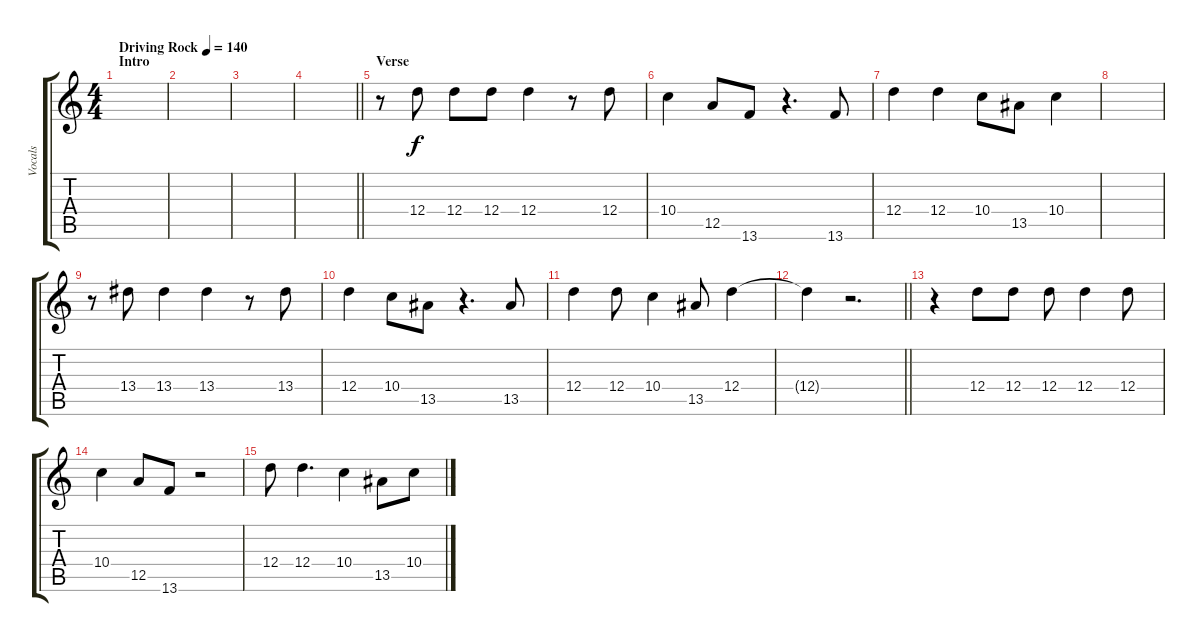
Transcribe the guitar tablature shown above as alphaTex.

\track ("Vocals" "Vocals") {instrument distortionguitar}
\staff {score tabs}
\tuning (E4 B3 G3 D3 A2 E2) {hide}
\ts (4 4)
\section ("" "Intro")
\tempo (140 "Driving Rock")
\clef g2
\ks c
|
|
|
\barLineRight lightlight
|
\section ("" "Verse")
r.8 12.4.8 12.4.8 12.4.8 12.4.4 r.8 12.4.8 |
10.4.4 12.5.8 13.6.8 r.4{d} 13.6.8 |
12.4.4 12.4.4 10.4.8 13.5.8 10.4.4 |
|
r.8 13.4.8 13.4.4 13.4.4 r.8 13.4.8 |
12.4.4 10.4.8 13.5.8 r.4{d} 13.5.8 |
12.4.4 12.4.8 10.4.4 13.5.8 12.4.4 |
\barLineRight lightlight
12.4{t}.4 r.2{d} |
r.4 12.4.8 12.4.8 12.4.8 12.4.4 12.4.8 |
10.4.4 12.5.8 13.6.8 r.2 |
12.4.8 12.4.4{d} 10.4.4 13.5.8 10.4.8
